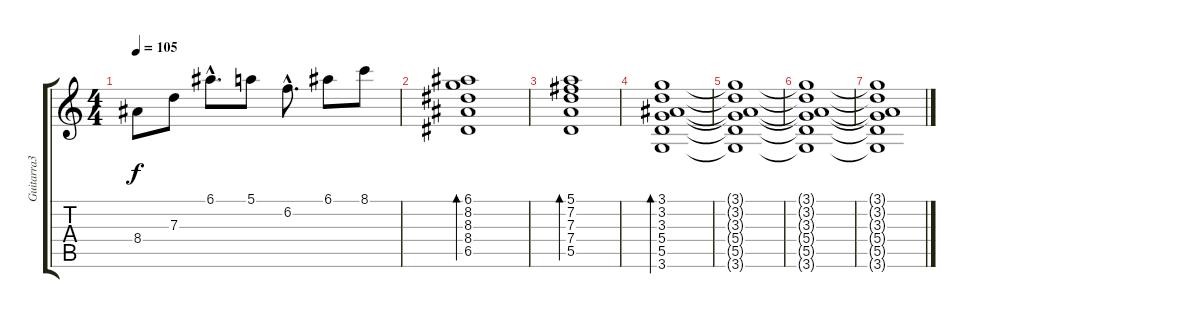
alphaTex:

\track ("Guitarra3" "Guitarra3") {instrument distortionguitar}
\staff {score tabs}
\tuning (E4 B3 G3 D3 A2 E2) {hide}
\ts (4 4)
\tempo 105
\clef g2
\ks c
8.4.8{dy f} 7.3.8 6.1{hac}.8{d} 5.1.8 6.2{hac}.8{d} 6.1.8 8.1.8 |
(6.1 8.2 8.3 8.4 6.5).1{bd 60} |
(5.1 7.2 7.3 7.4 5.5).1{bd 60} |
(3.1 3.2 3.3 5.4 5.5 3.6).1{bd 120 volume 0} |
(3.1{t} 3.2{t} 3.3{t} 5.4{t} 5.5{t} 3.6{t}).1 |
(3.1{t} 3.2{t} 3.3{t} 5.4{t} 5.5{t} 3.6{t}).1 |
(3.1{t} 3.2{t} 3.3{t} 5.4{t} 5.5{t} 3.6{t}).1
